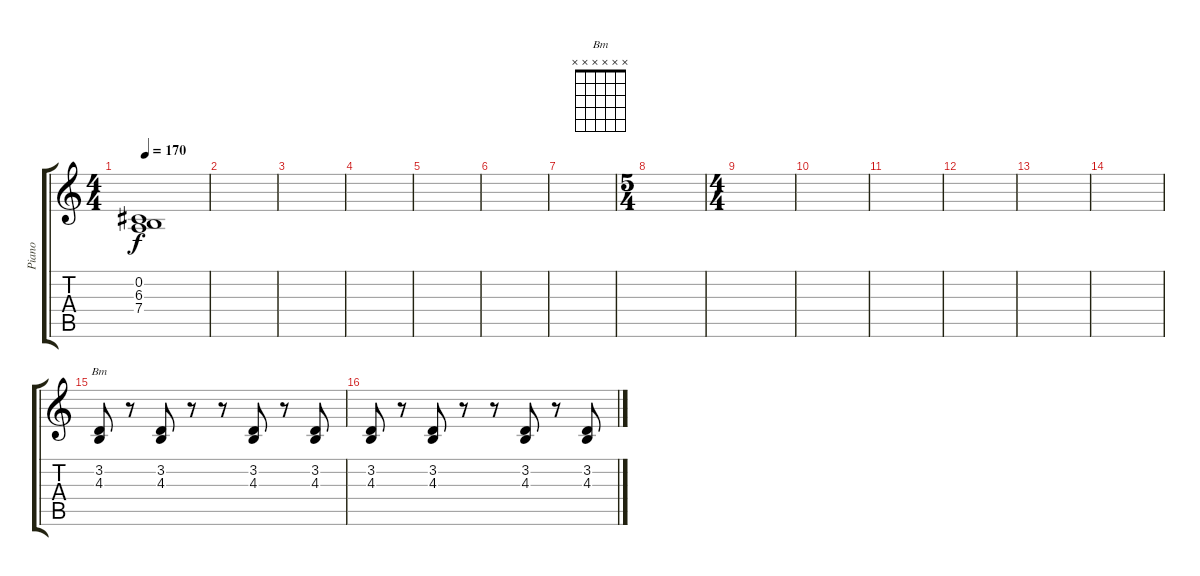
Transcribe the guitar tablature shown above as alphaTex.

\track ("Piano" "Piano") {instrument brightacousticpiano}
\staff {score tabs}
\tuning (E4 B3 G3 D3 A2 E2) {hide}
\chord ("Bm" x x x x x x)
\ts (4 4)
\tempo 170
\clef g2
\ks c
(0.2{t} 6.3{t} 7.4{t}).1{dy f} |
|
|
|
|
|
|
\ts (5 4)
|
\ts (4 4)
|
|
|
|
|
|
(3.2 4.3).8{ch "Bm"} r.8 (3.2 4.3).8 r.8 r.8 (3.2 4.3).8 r.8 (3.2 4.3).8 |
(3.2 4.3).8 r.8 (3.2 4.3).8 r.8 r.8 (3.2 4.3).8 r.8 (3.2 4.3).8
